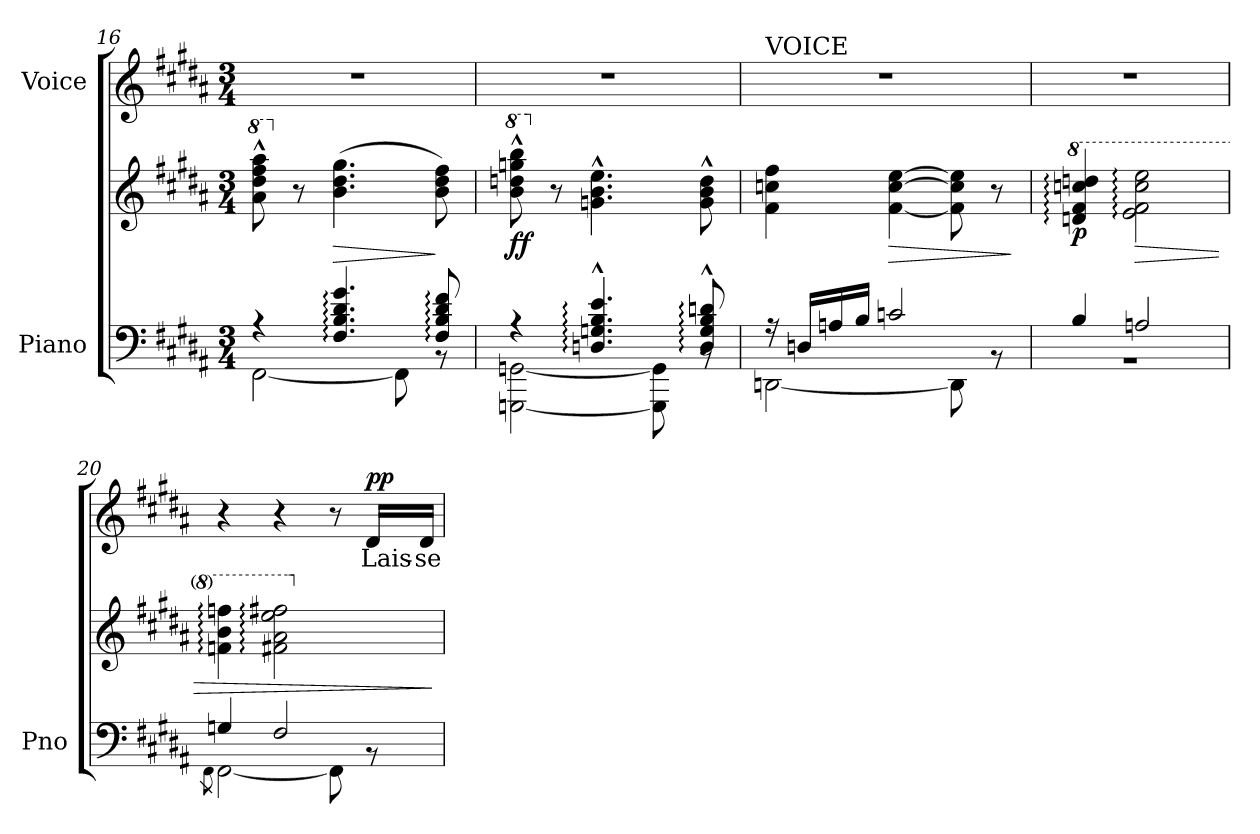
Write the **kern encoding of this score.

**kern	**kern	**dynam	**kern	**text	**dynam
*part2	*part2	*part2	*part1	*part1	*part1
*staff3	*staff2	*staff2/3	*staff1	*staff1	*staff1
*I"Piano	*	*	*I"Voice	*	*
*I'Pno	*	*	*	*	*
*clefF4	*clefG2	*	*clefG2	*	*
*k[f#c#g#d#a#]	*k[f#c#g#d#a#]	*	*k[f#c#g#d#a#]	*	*
*M3/4	*M3/4	*	*M3/4	*	*
=16	=16	=16	=16	=16	=16
*^	*	*	*	*	*
*	*	*8va	*	*	*	*
!	!	!	!LO:DY:b	!	!	!
!	!	!	!LO:DY:n=1:b	!	!	!
4r	[2FF#\	8aa#\^^ 8ddd#\^^ 8fff#\^^ 8aaa#\^^	other-dynamics f	2.r	.	.
*	*	*X8va	*	*	*	*
.	.	8r	.	.	.	.
!	!	!	!LO:HP:b	!	!	!
4.F#/: 4.B/: 4.d#/: 4.g#/:	.	(>4.b\ 4.dd#\ 4.gg#\	>	.	.	.
.	8FF#\]	.	.	.	.	.
8F#/: 8B/: 8d#/: 8f#/:	8rBB	8b\ 8dd#\ 8ff#\)	]	.	.	.
=17	=17	=17	=17	=17	=17	=17
*	*	*8va	*	*	*	*
!	!	!	!LO:DY:b	!	!	!
4r	[2GGGn\ [2GGn\	8bb\^^ 8dddn\^^ 8gggn\^^ 8bbb\^^	ff	2.r	.	.
*	*	*X8va	*	*	*	*
.	.	8r	.	.	.	.
4.Dn/:^^ 4.Gn/:^^ 4.B/:^^ 4.e/:^^	.	4.gn\^^ 4.b\^^ 4.ee\^^	.	.	.	.
.	8GGG\] 8GG\]	.	.	.	.	.
8D/:^^ 8G/:^^ 8B/:^^ 8dn/:^^	8rBB	8g\^^ 8b\^^ 8dd\^^	.	.	.	.
!!LO:PB:g=z
=18	=18	=18	=18	=18	=18	=18
!	!	!	!	!LO:TX:a:t=VOICE	!	!
16r	[2DDn\	4f#\ 4ccn\ 4ff#\	.	2.r	.	.
16Dn/LL	.	.	.	.	.	.
16An/	.	.	.	.	.	.
16B/JJ	.	.	.	.	.	.
!	!	!	!LO:HP:b	!	!	!
2cn/	.	[4f#\ [4cc\ [4ee\	>	.	.	.
.	8DD\]	8f#\] 8cc\] 8ee\]	.	.	.	.
.	8rBB	8r	.	.	.	.
*v	*v	*	*	*	*	*
.	.	]	.	.	.
=19	=19	=19	=19	=19	=19
*^	*	*	*	*	*
*	*	*8va	*	*	*	*
!	!	!	!LO:DY:b	!	!	!
4B/	2.rBB	4ddn/: 4ff#/: 4cccn/: 4dddn/:	p	2.r	.	.
!	!	!	!LO:HP:b	!	!	!
2An/	.	2ee\: 2ff#\: 2ccc\: 2eee\:	>	.	.	.
=20	=20	=20	=20	=20	=20	=20
.	8qFF#\	.	.	.	.	.
4Gn/	[2FF#\	4ffn\: 4bb\: 4fffn\:	.	4r	.	.
2F#/	.	2ff#X\: 2aa#\: 2eee\: 2fff#X\:	.	4r	.	.
.	8FF#\]	.	.	8r	.	.
!	!	!	!	!	!LO:LY:b	!LO:DY:a
.	8rBB	.	.	16d#/LL	Lais-	pp
!	!	!	!	!	!LO:LY:b	!
.	.	.	.	16d#/JJ	-se-	.
*v	*v	*	*	*	*	*
.	.	]	.	.	.
*	*X8va	*	*	*	*
=	=	=	=	=	=
*-	*-	*-	*-	*-	*-
